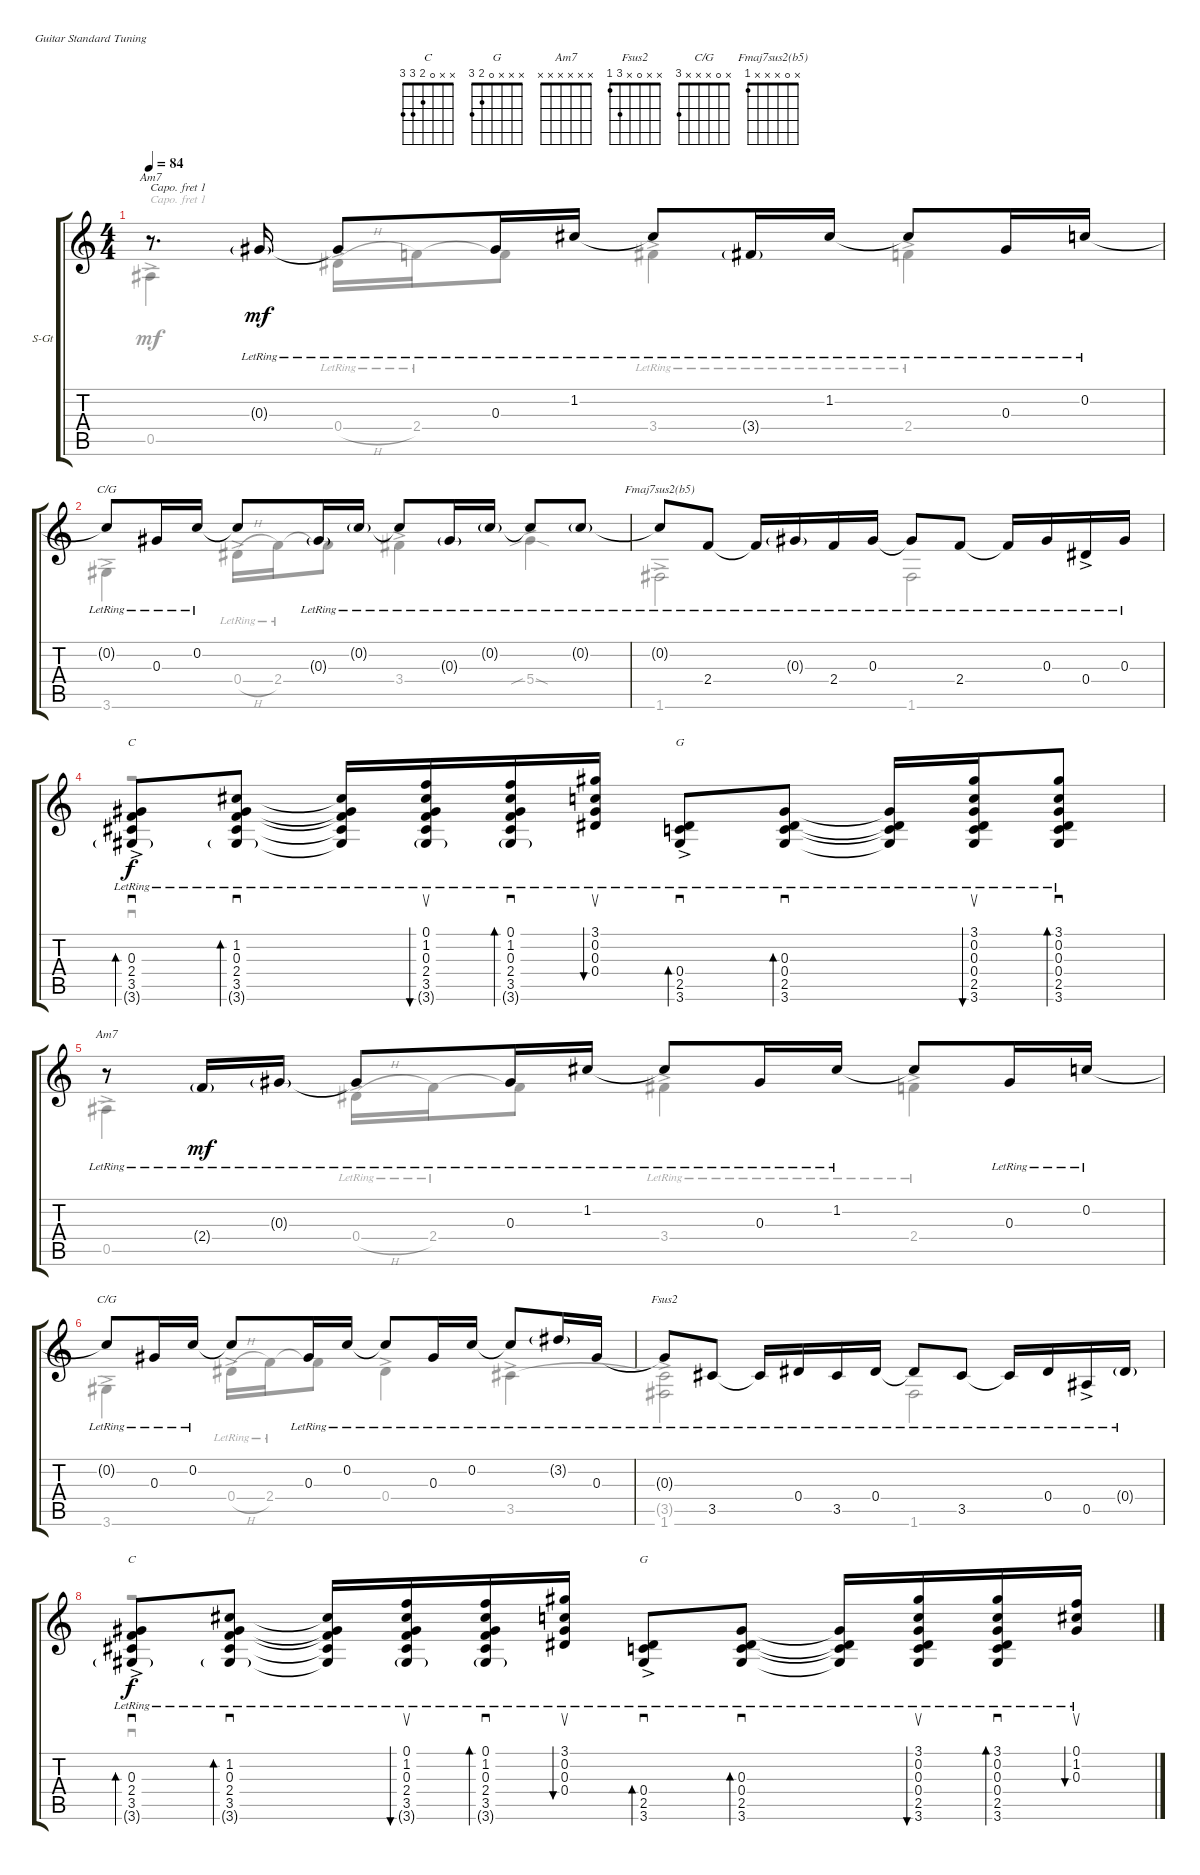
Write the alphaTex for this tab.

\defaultSystemsLayout 4
\bracketExtendMode groupsimilarinstruments
\firstSystemTrackNameOrientation horizontal
\otherSystemsTrackNameOrientation horizontal
\defaultBarNumberDisplay FirstOfSystem
\track ("Steel Guitar" "S-Gt") {instrument acousticguitarsteel}
\staff {score tabs}
\capo 1
\tuning (E4 B3 G3 D3 A2 E2)
\chord ("C" x x 0 2 3 3) {showfingering false}
\chord ("G" x x x 0 2 3) {showfingering false}
\chord ("Am7" x x x x x x)
\chord ("Fsus2" x x 0 x 3 1) {showfingering false}
\chord ("C/G" x 0 x x x 3) {showfingering false}
\chord ("Fmaj7sus2(b5)" x 0 x x x 1) {showfingering false}
\voice
\ts (4 4)
\tempo 84
\clef g2
\scale
0.414833
\ks c
r.8{d ch "Am7" dy f} 0.3{g lr}.16{dy mf} 0.3{lr t}.8 0.3{lr}.16 1.2{lr}.16 1.2{lr t}.8 3.4{g lr}.16 1.2{lr}.16 1.2{lr t}.8 0.3{lr}.16 0.2{lr}.16 |
0.2{lr t}.8{ch "C/G"} 0.3{lr}.16 0.2{lr}.16 0.2{t}.8 0.3{g lr}.16 0.2{g lr}.16 0.2{lr t}.8 0.3{g lr}.16 0.2{g lr}.16 0.2{lr t}.8 0.2{g lr}.8 |
0.2{lr t}.8{ch "Fmaj7sus2(b5)"} 2.4{lr}.8 2.4{lr t}.16 0.3{g lr}.16 2.4{lr}.16 0.3{lr}.16 0.3{lr t}.8 2.4{lr}.8 2.4{lr t}.16 0.3{lr}.16 0.4{ac lr}.16 0.3{lr}.16 |
\scale
0.568118 (3.5{ac lr} 3.6{g lr} 2.4{lr} 0.3{lr}).8{sd bd 30 ch "C" dy f} (3.6{g lr} 3.5{lr} 2.4{lr} 0.3{lr} 1.2{lr}).8{sd bd 30} (3.6{lr t} 3.5{lr t} 2.4{lr t} 0.3{lr t} 1.2{lr t}).16 (0.1{lr} 1.2{lr} 0.3{lr} 2.4{lr} 3.5{lr} 3.6{g lr}).16{su bu 30} (3.6{g lr} 3.5{lr} 2.4{lr} 0.3{lr} 1.2{lr} 0.1{lr}).16{sd bd 30} (3.1 0.2{lr} 0.3 0.4).16{su bu 30} (3.6{lr} 2.5{ac lr} 0.4{lr}).8{sd bd 30 ch "G"} (3.6{lr} 2.5{lr} 0.4{lr} 0.3{lr}).8{sd bd 30} (3.6{lr t} 2.5{lr t} 0.4{lr t} 0.3{lr t}).16 (3.1{lr} 0.2{lr} 0.3{lr} 0.4{lr} 2.5{lr} 3.6{lr}).16{su bu 30} (3.1{lr} 0.2{lr} 0.4{lr} 0.3{lr} 3.6{lr} 2.5{lr}).8{sd bd 30} |
\scale
0.431767 r.8{ch "Am7"} 2.4{g lr}.16{dy mf} 0.3{g lr}.16 0.3{lr t}.8 0.3{lr}.16 1.2{lr}.16 1.2{lr t}.8 0.3{lr}.16 1.2{lr}.16 1.2{t}.8 0.3{lr}.16 0.2{lr}.16 |
0.2{lr t}.8{ch "C/G"} 0.3{lr}.16 0.2{lr}.16 0.2{t}.8 0.3{lr}.16 0.2{lr}.16 0.2{lr t}.8 0.3{lr}.16 0.2{lr}.16 0.2{lr t}.8 3.2{g lr}.16 0.3{lr}.16 |
0.3{lr t}.8{ch "Fsus2"} 3.5{lr}.8 3.5{lr t}.16 0.4{lr}.16 3.5{lr}.16 0.4{lr}.16 0.4{lr t}.8 3.5{lr}.8 3.5{lr t}.16 0.4{lr}.16 0.5{ac lr}.16 0.4{g lr}.16 |
(3.5{ac lr} 3.6{g lr} 2.4{lr} 0.3{lr}).8{sd bd 30 ch "C" dy f} (3.6{g lr} 3.5{lr} 2.4{lr} 0.3{lr} 1.2{lr}).8{sd bd 30} (3.6{lr t} 3.5{lr t} 2.4{lr t} 0.3{lr t} 1.2{lr t}).16 (0.1{lr} 1.2{lr} 0.3{lr} 2.4{lr} 3.5{lr} 3.6{g lr}).16{su bu 30} (3.6{g lr} 3.5{lr} 2.4{lr} 0.3{lr} 1.2{lr} 0.1{lr}).16{sd bd 30} (3.1 0.2{lr} 0.3 0.4).16{su bu 30} (3.6{lr} 2.5{ac lr} 0.4{lr}).8{sd bd 30 ch "G"} (3.6{lr} 2.5{lr} 0.4{lr} 0.3{lr}).8{sd bd 30} (3.6{lr t} 2.5{lr t} 0.4{lr t} 0.3{lr t}).16 (3.1{lr} 0.2{lr} 0.3{lr} 0.4{lr} 2.5{lr} 3.6{lr}).16{su bu 30} (3.1{lr} 0.2{lr} 0.4 0.3{lr} 3.6 2.5).16{sd bd 30} (0.1{lr} 1.2{lr} 0.3{lr}).16{su bu 30}
\voice
\clef g2
\ottava regular
\simile none
\scale
0.414833
\ks c
0.5{ac}.4{dy mf} 0.4{h ac lr}.16 2.4{lr}.16 2.4{t}.8 3.4{ac lr}.4 2.4{ac lr}.4 |
3.6{ac}.4 0.4{h ac lr}.16 2.4{lr}.16 2.4{t}.8 3.4{ac}.4 5.4{sib sod ac}.4 |
1.6{ac}.2 1.6.2 |
\scale
0.568118 r.1{sd bd 0} |
\scale
0.431767 0.5{ac}.4 0.4{h ac lr}.16 2.4{lr}.16 2.4{t}.8 3.4{ac lr}.4 2.4{ac lr}.4 |
3.6{ac}.4 0.4{h ac lr}.16 2.4{lr}.16 2.4{t}.8 0.4{ac}.4 3.5{ac}.4 |
(1.6{ac} 3.5{t}).2 1.6.2 |
r.1{sd bd 0}
